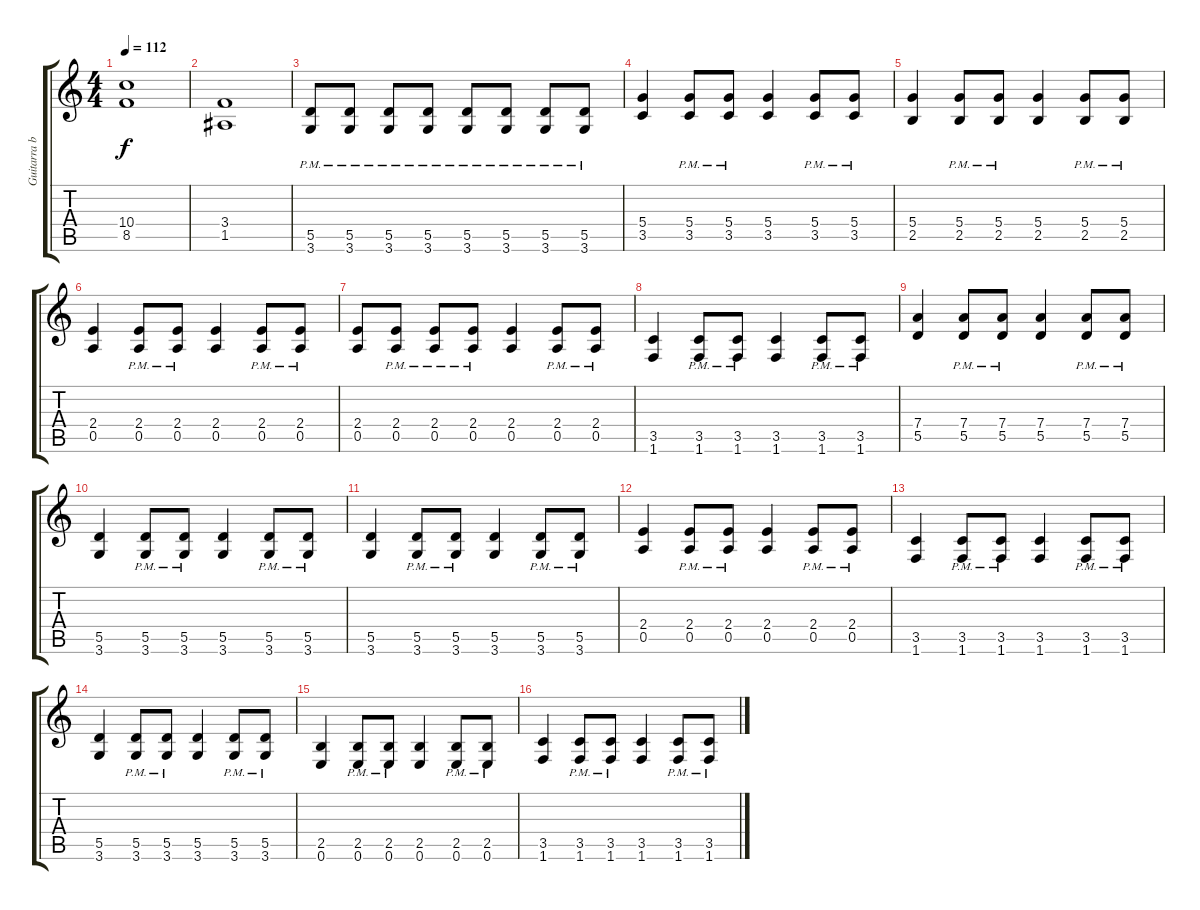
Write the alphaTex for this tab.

\track ("Guitarra base" "Guitarra b") {instrument overdrivenguitar}
\staff {score tabs}
\tuning (E4 B3 G3 D3 A2 E2) {hide}
\ts (4 4)
\tempo 112
\clef g2
\ks c
(10.4 8.5).1{dy f} |
(3.4 1.5).1 |
(5.5{pm} 3.6{pm}).8 (5.5{pm} 3.6{pm}).8 (5.5{pm} 3.6{pm}).8 (5.5{pm} 3.6{pm}).8 (5.5{pm} 3.6{pm}).8 (5.5{pm} 3.6{pm}).8 (5.5{pm} 3.6{pm}).8 (5.5{pm} 3.6{pm}).8 |
(5.4 3.5).4 (5.4{pm} 3.5{pm}).8 (5.4{pm} 3.5{pm}).8 (5.4 3.5).4 (5.4{pm} 3.5{pm}).8 (5.4{pm} 3.5{pm}).8 |
(5.4 2.5).4 (5.4{pm} 2.5{pm}).8 (5.4{pm} 2.5{pm}).8 (5.4 2.5).4 (5.4{pm} 2.5{pm}).8 (5.4{pm} 2.5{pm}).8 |
(2.4 0.5).4 (2.4{pm} 0.5{pm}).8 (2.4{pm} 0.5{pm}).8 (2.4 0.5).4 (2.4{pm} 0.5{pm}).8 (2.4{pm} 0.5{pm}).8 |
(2.4 0.5).8 (2.4{pm} 0.5{pm}).8 (2.4{pm} 0.5{pm}).8 (2.4{pm} 0.5{pm}).8 (2.4 0.5).4 (2.4{pm} 0.5{pm}).8 (2.4{pm} 0.5{pm}).8 |
(3.5 1.6).4 (3.5{pm} 1.6{pm}).8 (3.5{pm} 1.6{pm}).8 (3.5 1.6).4 (3.5{pm} 1.6{pm}).8 (3.5{pm} 1.6{pm}).8 |
(7.4 5.5).4 (7.4{pm} 5.5{pm}).8 (7.4{pm} 5.5{pm}).8 (7.4 5.5).4 (7.4{pm} 5.5{pm}).8 (7.4{pm} 5.5{pm}).8 |
(5.5 3.6).4 (5.5{pm} 3.6{pm}).8 (5.5{pm} 3.6{pm}).8 (5.5 3.6).4 (5.5{pm} 3.6{pm}).8 (5.5{pm} 3.6{pm}).8 |
(5.5 3.6).4 (5.5{pm} 3.6{pm}).8 (5.5{pm} 3.6{pm}).8 (5.5 3.6).4 (5.5{pm} 3.6{pm}).8 (5.5{pm} 3.6{pm}).8 |
(2.4 0.5).4 (2.4{pm} 0.5{pm}).8 (2.4{pm} 0.5{pm}).8 (2.4 0.5).4 (2.4{pm} 0.5{pm}).8 (2.4{pm} 0.5{pm}).8 |
(3.5 1.6).4 (3.5{pm} 1.6{pm}).8 (3.5{pm} 1.6{pm}).8 (3.5 1.6).4 (3.5{pm} 1.6{pm}).8 (3.5{pm} 1.6{pm}).8 |
(5.5 3.6).4 (5.5{pm} 3.6{pm}).8 (5.5{pm} 3.6{pm}).8 (5.5 3.6).4 (5.5{pm} 3.6{pm}).8 (5.5{pm} 3.6{pm}).8 |
(2.5 0.6).4 (2.5{pm} 0.6{pm}).8 (2.5{pm} 0.6{pm}).8 (2.5 0.6).4 (2.5{pm} 0.6{pm}).8 (2.5{pm} 0.6{pm}).8 |
(3.5 1.6).4 (3.5{pm} 1.6{pm}).8 (3.5{pm} 1.6{pm}).8 (3.5 1.6).4 (3.5{pm} 1.6{pm}).8 (3.5{pm} 1.6{pm}).8
